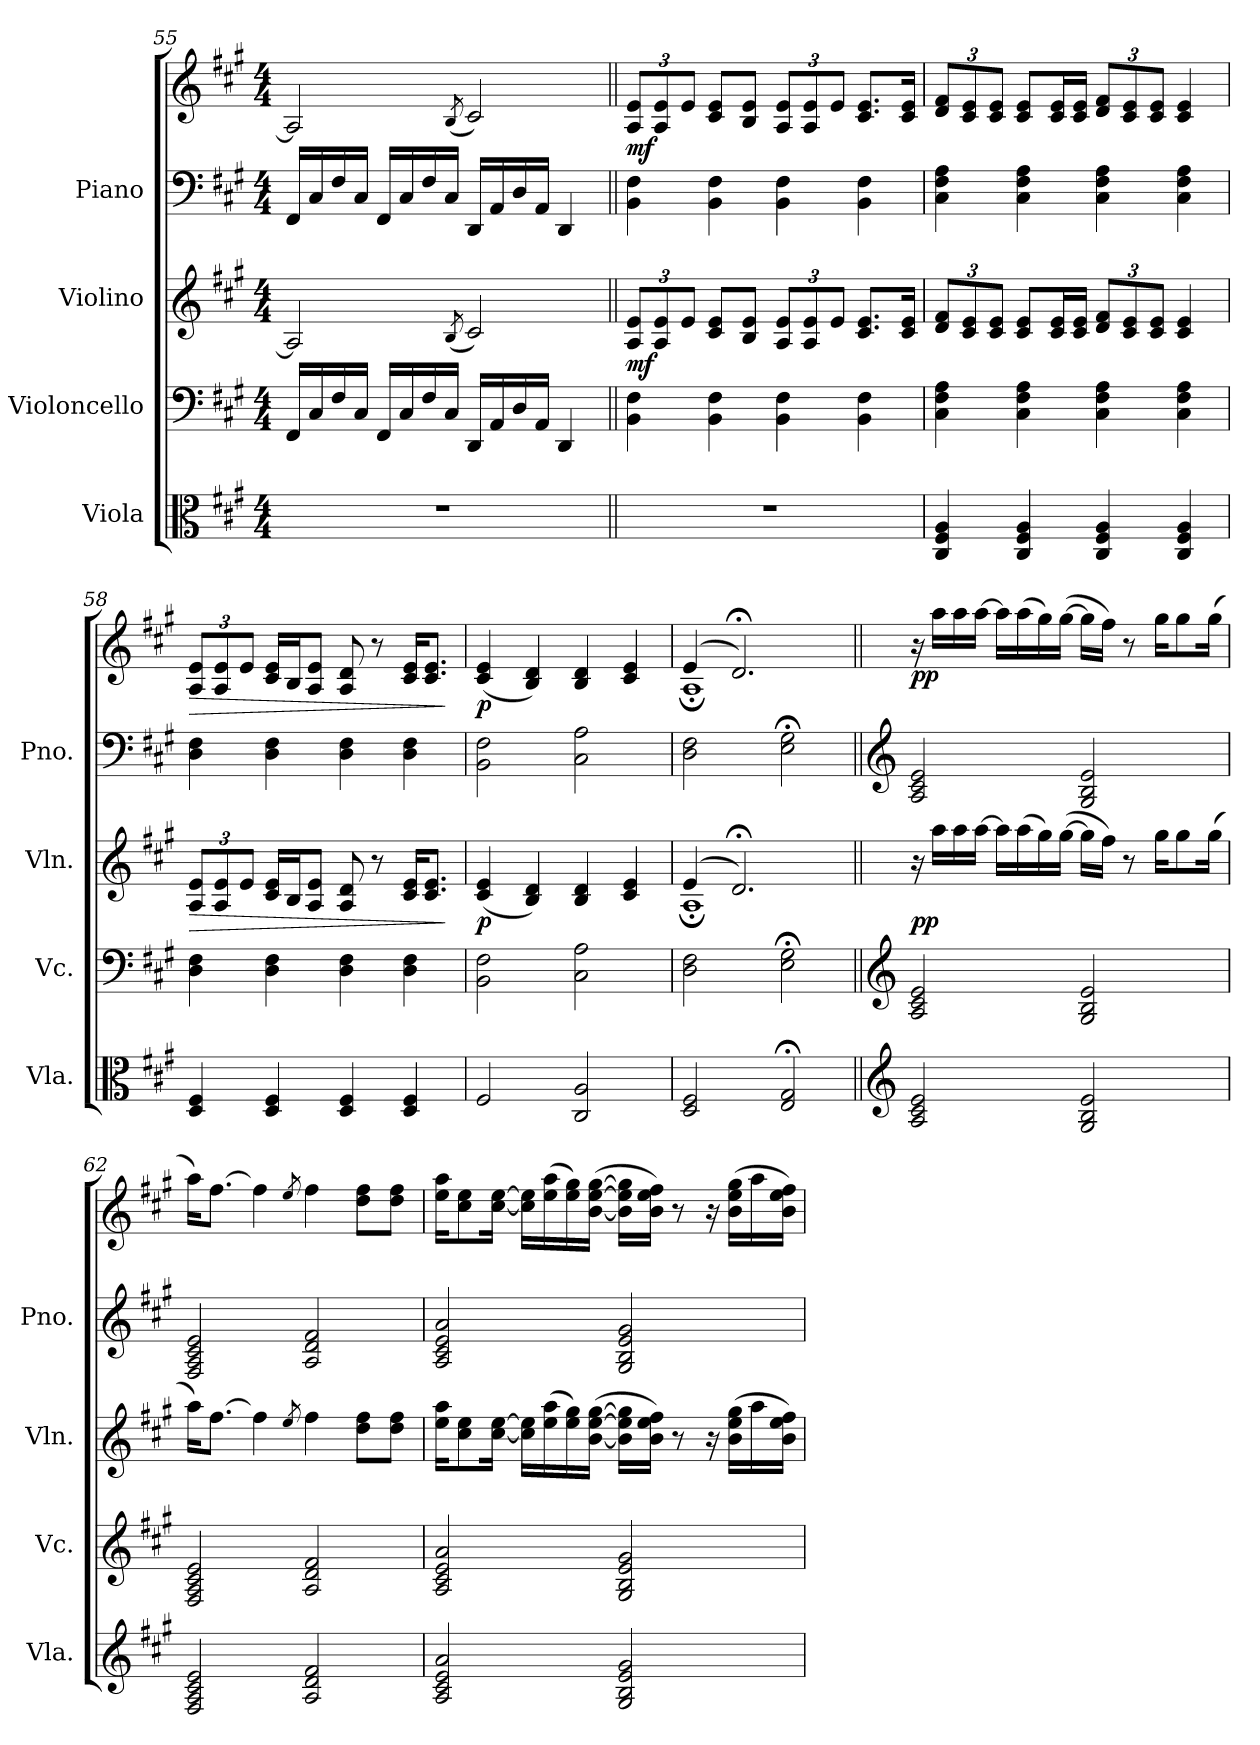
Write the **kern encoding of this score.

**kern	**kern	**kern	**dynam	**kern	**kern	**dynam
*part4	*part3	*part2	*part2	*part1	*part1	*part1
*staff5	*staff4	*staff3	*staff3	*staff2	*staff1	*staff1/2
*I"Viola	*I"Violoncello	*I"Violino	*	*I"Piano	*	*
*I'Vla.	*I'Vc.	*I'Vln.	*	*I'Pno.	*	*
!!LO:LB:g=z
*clefC3	*clefF4	*clefG2	*	*clefF4	*clefG2	*
*k[f#c#g#]	*k[f#c#g#]	*k[f#c#g#]	*	*k[f#c#g#]	*k[f#c#g#]	*
*M4/4	*M4/4	*M4/4	*	*M4/4	*M4/4	*
=55	=55	=55	=55	=55	=55	=55
1r	16FF#/LL	2A/]	.	16FF#/LL	2A/]	.
.	16C#/	.	.	16C#/	.	.
.	16F#/	.	.	16F#/	.	.
.	16C#/JJ	.	.	16C#/JJ	.	.
.	16FF#/LL	.	.	16FF#/LL	.	.
.	16C#/	.	.	16C#/	.	.
.	16F#/	.	.	16F#/	.	.
.	16C#/JJ	.	.	16C#/JJ	.	.
.	.	(8qB/	.	.	(8qB/	.
.	16DD/LL	2c#/)	.	16DD/LL	2c#/)	.
.	16AA/	.	.	16AA/	.	.
.	16D/	.	.	16D/	.	.
.	16AA/JJ	.	.	16AA/JJ	.	.
.	4DD/	.	.	4DD/	.	.
=56||	=56||	=56||	=56||	=56||	=56||	=56||
*	*	*Xbrackettup	*	*	*Xbrackettup	*
!	!	!	!LO:DY:b	!	!	!LO:DY:b
1r	4BB\ 4F#\	12A/ 12e/L	mf	4BB\ 4F#\	12A/ 12e/L	mf
.	.	12A/ 12e/	.	.	12A/ 12e/	.
.	.	12e/J	.	.	12e/J	.
.	4BB\ 4F#\	8c#/ 8e/L	.	4BB\ 4F#\	8c#/ 8e/L	.
.	.	8B/ 8e/J	.	.	8B/ 8e/J	.
.	4BB\ 4F#\	12A/ 12e/L	.	4BB\ 4F#\	12A/ 12e/L	.
.	.	12A/ 12e/	.	.	12A/ 12e/	.
.	.	12e/J	.	.	12e/J	.
.	4BB\ 4F#\	8.c#/ 8.e/L	.	4BB\ 4F#\	8.c#/ 8.e/L	.
.	.	16c#/ 16e/Jk	.	.	16c#/ 16e/Jk	.
=57	=57	=57	=57	=57	=57	=57
4C#/ 4F#/ 4A/	4C#\ 4F#\ 4A\	12d/ 12f#/L	.	4C#\ 4F#\ 4A\	12d/ 12f#/L	.
.	.	12c#/ 12e/	.	.	12c#/ 12e/	.
.	.	12c#/ 12e/J	.	.	12c#/ 12e/J	.
4C#/ 4F#/ 4A/	4C#\ 4F#\ 4A\	8c#/ 8e/L	.	4C#\ 4F#\ 4A\	8c#/ 8e/L	.
.	.	16c#/ 16e/L	.	.	16c#/ 16e/L	.
.	.	16c#/ 16e/JJ	.	.	16c#/ 16e/JJ	.
4C#/ 4F#/ 4A/	4C#\ 4F#\ 4A\	12d/ 12f#/L	.	4C#\ 4F#\ 4A\	12d/ 12f#/L	.
.	.	12c#/ 12e/	.	.	12c#/ 12e/	.
.	.	12c#/ 12e/J	.	.	12c#/ 12e/J	.
4C#/ 4F#/ 4A/	4C#\ 4F#\ 4A\	4c#/ 4e/	.	4C#\ 4F#\ 4A\	4c#/ 4e/	.
!!LO:PB:g=z
=58	=58	=58	=58	=58	=58	=58
!	!	!	!LO:HP:b	!	!	!LO:HP:b
4D/ 4F#/	4D\ 4F#\	12A/ 12e/L	>	4D\ 4F#\	12A/ 12e/L	>
.	.	12A/ 12e/	.	.	12A/ 12e/	.
.	.	12e/J	.	.	12e/J	.
4D/ 4F#/	4D\ 4F#\	16c#/ 16e/LL	.	4D\ 4F#\	16c#/ 16e/LL	.
.	.	16B/J	.	.	16B/J	.
.	.	8A/ 8e/J	.	.	8A/ 8e/J	.
4D/ 4F#/	4D\ 4F#\	8A/ 8d/	.	4D\ 4F#\	8A/ 8d/	.
.	.	8r	.	.	8r	.
4D/ 4F#/	4D\ 4F#\	16c#/ 16e/KL	.	4D\ 4F#\	16c#/ 16e/KL	.
.	.	8.c#/ 8.e/J	.	.	8.c#/ 8.e/J	.
.	.	.	]	.	.	]
=59	=59	=59	=59	=59	=59	=59
!	!	!	!LO:DY:b	!	!	!LO:DY:b
2F#/	2BB\ 2F#\	(4c#/ 4e/	p	2BB\ 2F#\	(4c#/ 4e/	p
.	.	4B/ 4d/)	.	.	4B/ 4d/)	.
2C#/ 2A/	2C#\ 2A\	4B/ 4d/	.	2C#\ 2A\	4B/ 4d/	.
.	.	4c#/ 4e/	.	.	4c#/ 4e/	.
=60	=60	=60	=60	=60	=60	=60
*	*	*^	*	*	*^	*
2D/ 2F#/	2D\ 2F#\	(4e/	1A;	.	2D\ 2F#\	(4e/	1A;	.
.	.	2.d;</)	.	.	.	2.d;</)	.	.
2E/;< 2G#/;<	2E\;< 2G#\;<	.	.	.	2E\;< 2G#\;<	.	.	.
*	*	*v	*v	*	*	*v	*v	*
=61||	=61||	=61||	=61||	=61||	=61||	=61||
*clefG2	*clefG2	*	*	*clefG2	*	*
!	!	!	!LO:DY:b	!	!	!LO:DY:b
2A/ 2c#/ 2e/	2A/ 2c#/ 2e/	16r	pp	2A/ 2c#/ 2e/	16r	pp
.	.	16aa\LL	.	.	16aa\LL	.
.	.	16aa\	.	.	16aa\	.
.	.	[16aa\JJ	.	.	[16aa\JJ	.
.	.	16aa\LL]	.	.	16aa\LL]	.
.	.	(16aa\	.	.	(16aa\	.
.	.	16gg#\)	.	.	16gg#\)	.
.	.	([16gg#\JJ	.	.	([16gg#\JJ	.
2G#/ 2B/ 2e/	2G#/ 2B/ 2e/	16gg#\LL]	.	2G#/ 2B/ 2e/	16gg#\LL]	.
.	.	16ff#\JJ)	.	.	16ff#\JJ)	.
.	.	8r	.	.	8r	.
.	.	16gg#\KL	.	.	16gg#\KL	.
.	.	8gg#\	.	.	8gg#\	.
.	.	(16gg#\Jk	.	.	(16gg#\Jk	.
!!LO:LB:g=z
=62	=62	=62	=62	=62	=62	=62
2F#/ 2A/ 2c#/ 2e/	2F#/ 2A/ 2c#/ 2e/	16aa\KL)	.	2F#/ 2A/ 2c#/ 2e/	16aa\KL)	.
.	.	[8.ff#\J	.	.	[8.ff#\J	.
.	.	4ff#\]	.	.	4ff#\]	.
.	.	8qee/	.	.	8qee/	.
2A/ 2d/ 2f#/	2A/ 2d/ 2f#/	4ff#\	.	2A/ 2d/ 2f#/	4ff#\	.
.	.	8dd\ 8ff#\L	.	.	8dd\ 8ff#\L	.
.	.	8dd\ 8ff#\J	.	.	8dd\ 8ff#\J	.
=63	=63	=63	=63	=63	=63	=63
2A/ 2c#/ 2e/ 2a/	2A/ 2c#/ 2e/ 2a/	16ee\ 16aa\KL	.	2A/ 2c#/ 2e/ 2a/	16ee\ 16aa\KL	.
.	.	8cc#\ 8ee\	.	.	8cc#\ 8ee\	.
.	.	[16cc#\ [16ee\Jk	.	.	[16cc#\ [16ee\Jk	.
.	.	16cc#\] 16ee\]LL	.	.	16cc#\] 16ee\]LL	.
.	.	(16ee\ 16aa\	.	.	(16ee\ 16aa\	.
.	.	16ee\ 16gg#\)	.	.	16ee\ 16gg#\)	.
.	.	([16b\ [16ee\ [16gg#\JJ	.	.	([16b\ [16ee\ [16gg#\JJ	.
2G#/ 2B/ 2e/ 2g#/	2G#/ 2B/ 2e/ 2g#/	16b\] 16ee\] 16gg#\]LL	.	2G#/ 2B/ 2e/ 2g#/	16b\] 16ee\] 16gg#\]LL	.
.	.	16b\ 16ee\ 16ff#\JJ)	.	.	16b\ 16ee\ 16ff#\JJ)	.
.	.	8r	.	.	8r	.
.	.	16r	.	.	16r	.
.	.	(16b\ 16ee\ 16gg#\LL	.	.	(16b\ 16ee\ 16gg#\LL	.
.	.	16aa\	.	.	16aa\	.
.	.	16b\ 16ee\ 16ff#\JJ)	.	.	16b\ 16ee\ 16ff#\JJ)	.
=	=	=	=	=	=	=
*-	*-	*-	*-	*-	*-	*-
